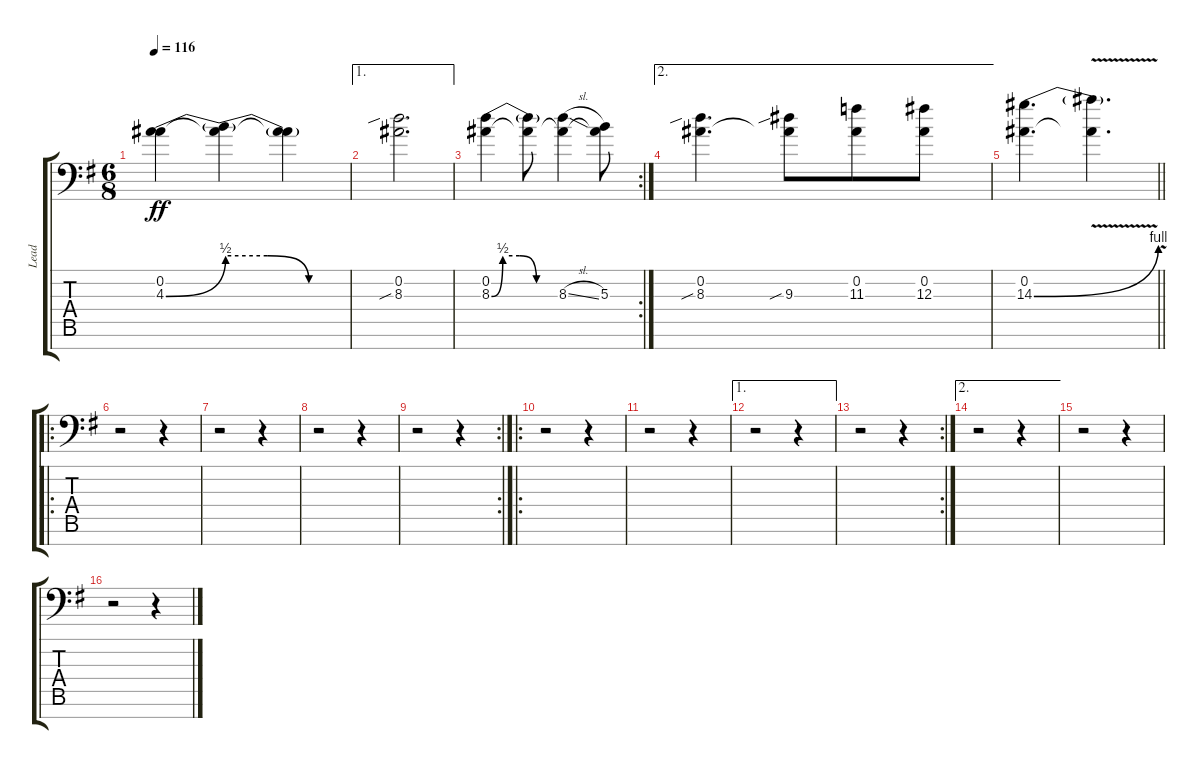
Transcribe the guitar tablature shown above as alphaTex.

\track ("Lead" "Lead") {instrument distortionguitar}
\staff {score tabs}
\tuning (Eb4 Bb3 Gb3 Db3 Ab2 Eb2 Bb1) {hide}
\ts (6 8)
\tempo 116
\clef f4
\ks g
(0.2 4.3{be (bend 0 0 60 2)}).4{dy ff} (0.2{t} 4.3{be (custom 0 2 20 2 40 0 60 0) t}).4 (0.2{t} 4.3{t}).4 |
\ae 1
(0.2 8.3{sib}).2{d} |
\rc 2
(0.2 8.3{be (custom 0 0 10 2 25 2 40 0 60 0)}).4 (0.2{t} 8.3{t}).8 (0.2{t} 8.3{sl}).4 (0.2{t} 5.3).8 |
\ae 2
(0.2 8.3{sib}).4{d} (0.2{t} 9.3{sib}).8 (0.2 11.3).8 (0.2 12.3).8 |
\barLineRight lightlight
(0.2 14.3{be (bend 0 0 60 4)}).4{d} (0.2{v t} 14.3{v t}).4{d} |
\ro
r.2 r.4 |
r.2 r.4 |
r.2 r.4 |
\rc 2
r.2 r.4 |
\ro
r.2 r.4 |
r.2 r.4 |
\ae 1
r.2 r.4 |
\rc 2
r.2 r.4 |
\ae 2
r.2 r.4 |
r.2 r.4 |
r.2 r.4
